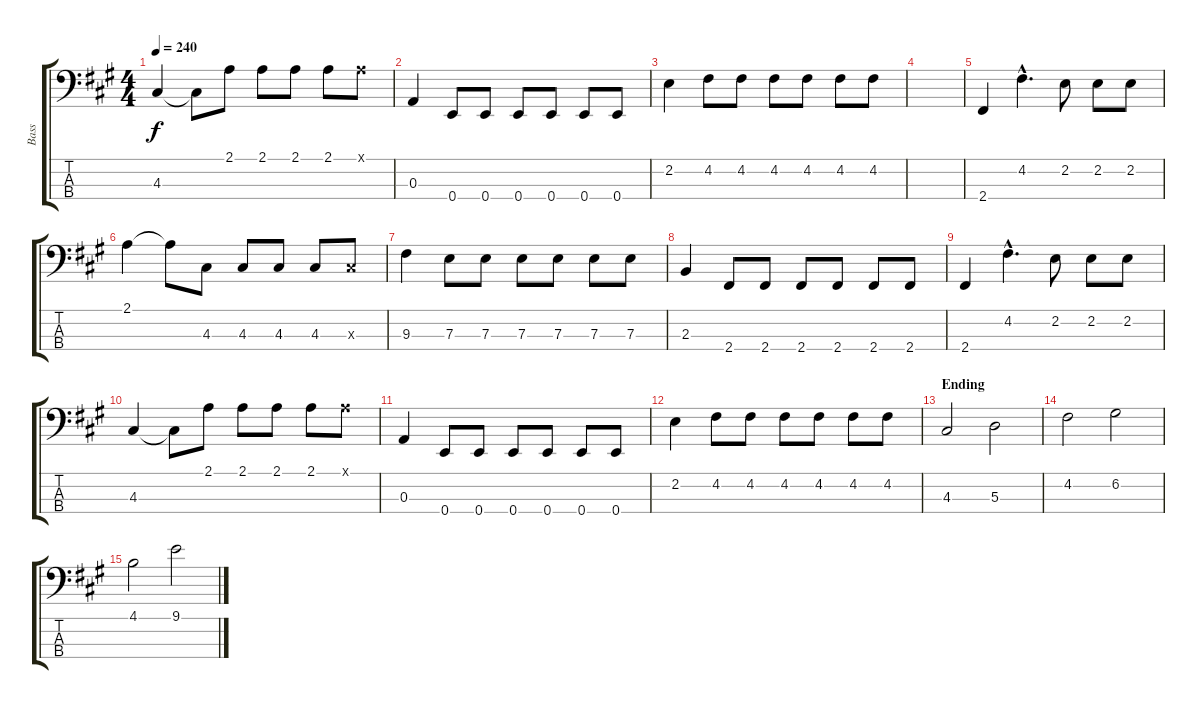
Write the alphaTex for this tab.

\track ("Bass" "Bass") {instrument electricbasspick}
\staff {score tabs}
\tuning (G2 D2 A1 E1) {hide}
\ts (4 4)
\tempo 240
\clef f4
\ks a
4.3.4{dy f} 4.3{t}.8 2.1.8 2.1.8 2.1.8 2.1.8 2.1{x}.8 |
0.3.4 0.4.8 0.4.8 0.4.8 0.4.8 0.4.8 0.4.8 |
2.2.4 4.2.8 4.2.8 4.2.8 4.2.8 4.2.8 4.2.8 |
|
2.4.4 4.2{hac}.4{d} 2.2.8 2.2.8 2.2.8 |
2.1.4 2.1{t}.8 4.3.8 4.3.8 4.3.8 4.3.8 4.3{x}.8 |
9.3.4 7.3.8 7.3.8 7.3.8 7.3.8 7.3.8 7.3.8 |
2.3.4 2.4.8 2.4.8 2.4.8 2.4.8 2.4.8 2.4.8 |
2.4.4 4.2{hac}.4{d} 2.2.8 2.2.8 2.2.8 |
4.3.4 4.3{t}.8 2.1.8 2.1.8 2.1.8 2.1.8 2.1{x}.8 |
0.3.4 0.4.8 0.4.8 0.4.8 0.4.8 0.4.8 0.4.8 |
2.2.4 4.2.8 4.2.8 4.2.8 4.2.8 4.2.8 4.2.8 |
\section ("" "Ending")
4.3.2 5.3.2 |
4.2.2 6.2.2 |
4.1.2 9.1.2
